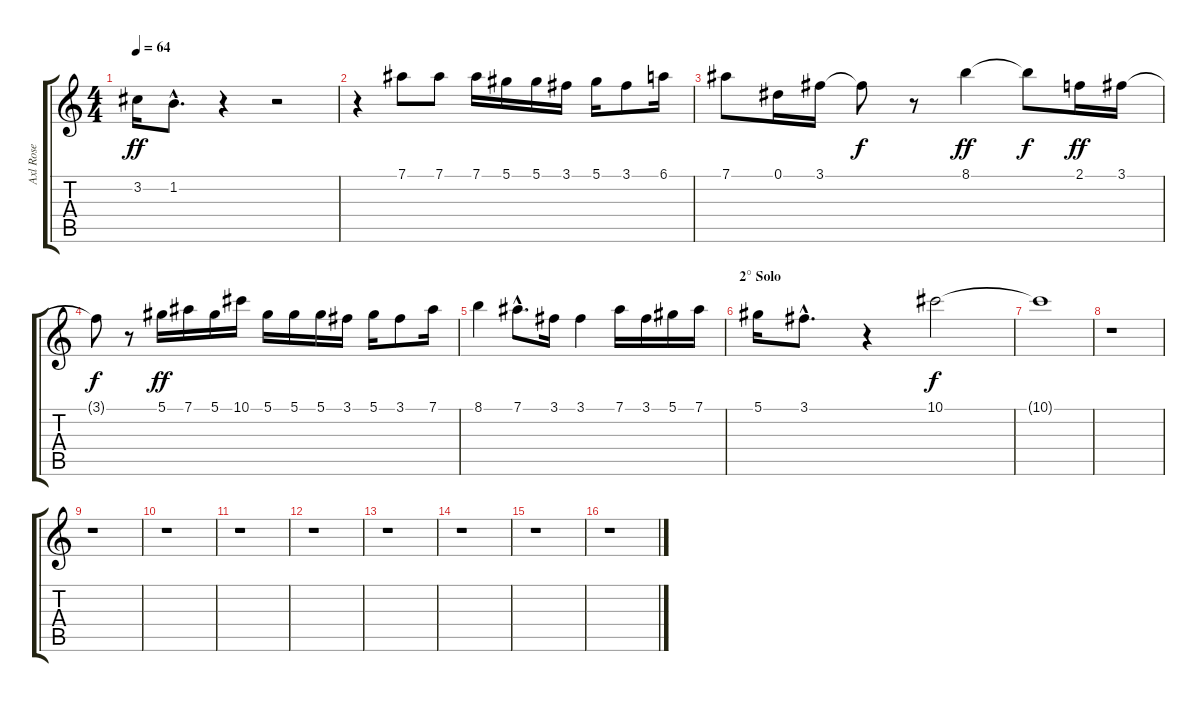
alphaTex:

\track ("Axl Rose" "Axl Rose") {instrument acousticguitarnylon}
\staff {score tabs}
\tuning (Eb4 Bb3 Gb3 Db3 Ab2 Eb2) {hide}
\ts (4 4)
\tempo 64
\clef g2
\ks c
3.2.16{dy ff} 1.2{hac}.8{d} r.4 r.2 |
r.4 7.1.8 7.1.8 7.1.16 5.1.16 5.1.16 3.1.16 5.1.16 3.1.8 6.1.16 |
7.1.8 0.1.16 3.1.16 3.1{t}.8{dy f} r.8 8.1.4{dy ff} 8.1{t}.8{dy f} 2.1.16{dy ff} 3.1.16 |
3.1{t}.8{dy f} r.8 5.1.16{dy ff} 7.1.16 5.1.16 10.1.16 5.1.16 5.1.16 5.1.16 3.1.16 5.1.16 3.1.8 7.1.16 |
8.1.4 7.1{hac}.8{d} 3.1.16 3.1.4 7.1.16 3.1.16 5.1.16 7.1.16 |
\section ("" "2° Solo")
5.1.16 3.1{hac}.8{d} r.4 10.1.2{dy f} |
10.1{t}.1 |
r.1 |
r.1 |
r.1 |
r.1 |
r.1 |
r.1 |
r.1 |
r.1 |
r.1
